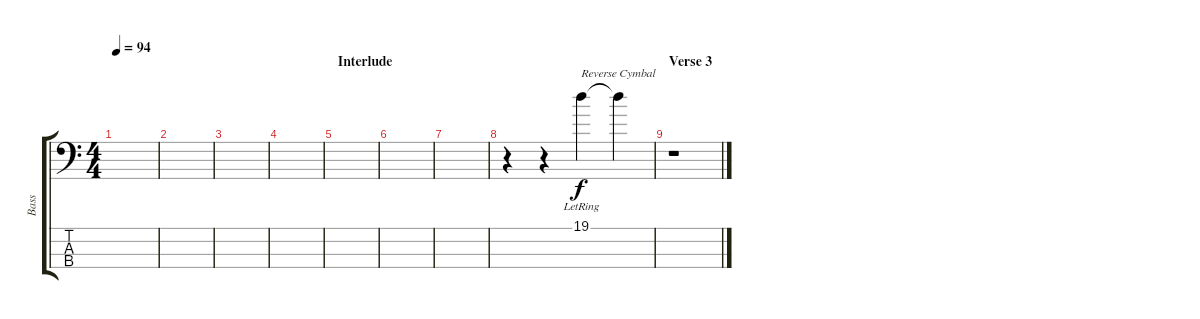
\track ("Bass" "Bass") {instrument electricbassfinger}
\staff {score tabs}
\tuning (G2 D2 A1 E1) {hide}
\ts (4 4)
\tempo 94
\clef f4
\ks c
|
|
|
|
\section ("" "Interlude")
|
|
|
r.4 r.4 19.1{lr}.4{txt "Reverse Cymbal" instrument reversecymbal} 19.1{t}.4{instrument reversecymbal} |
\section ("" "Verse 3")
r.1{volume 0}
